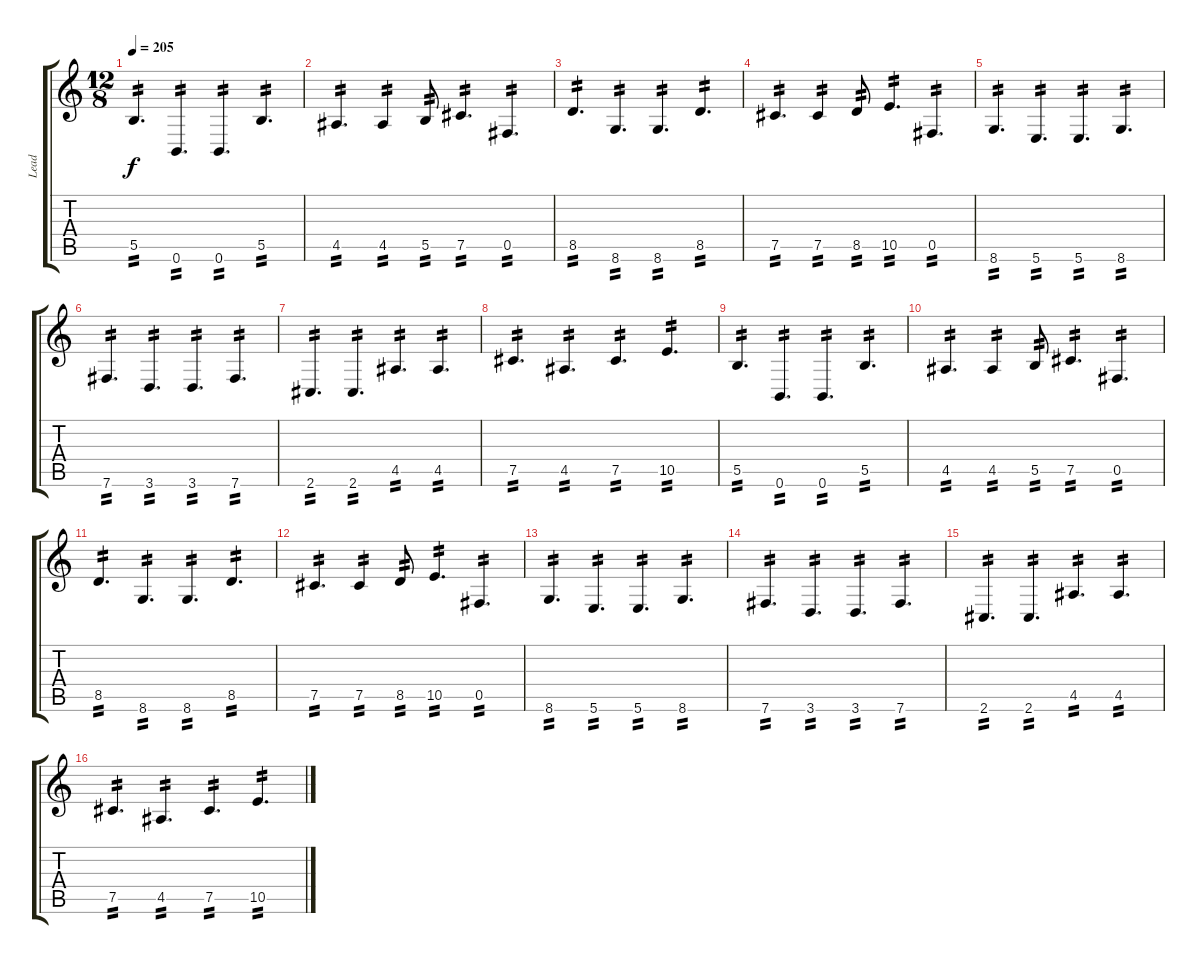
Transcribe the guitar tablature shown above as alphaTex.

\track ("Lead" "Lead") {instrument distortionguitar}
\staff {score tabs}
\tuning (Db4 Ab3 E3 B2 Gb2 B1) {hide}
\ts (12 8)
\tempo 205
\clef g2
\ks c
5.5.4{d tp 2 dy f} 0.6.4{d tp 2} 0.6.4{d tp 2} 5.5.4{d tp 2} |
4.5.4{d tp 2} 4.5.4{tp 2} 5.5.8{tp 2} 7.5.4{d tp 2} 0.5.4{d tp 2} |
8.5.4{d tp 2} 8.6.4{d tp 2} 8.6.4{d tp 2} 8.5.4{d tp 2} |
7.5.4{d tp 2} 7.5.4{tp 2} 8.5.8{tp 2} 10.5.4{d tp 2} 0.5.4{d tp 2} |
8.6.4{d tp 2} 5.6.4{d tp 2} 5.6.4{d tp 2} 8.6.4{d tp 2} |
7.6.4{d tp 2} 3.6.4{d tp 2} 3.6.4{d tp 2} 7.6.4{d tp 2} |
2.6.4{d tp 2} 2.6.4{d tp 2} 4.5.4{d tp 2} 4.5.4{d tp 2} |
7.5.4{d tp 2} 4.5.4{d tp 2} 7.5.4{d tp 2} 10.5.4{d tp 2} |
5.5.4{d tp 2} 0.6.4{d tp 2} 0.6.4{d tp 2} 5.5.4{d tp 2} |
4.5.4{d tp 2} 4.5.4{tp 2} 5.5.8{tp 2} 7.5.4{d tp 2} 0.5.4{d tp 2} |
8.5.4{d tp 2} 8.6.4{d tp 2} 8.6.4{d tp 2} 8.5.4{d tp 2} |
7.5.4{d tp 2} 7.5.4{tp 2} 8.5.8{tp 2} 10.5.4{d tp 2} 0.5.4{d tp 2} |
8.6.4{d tp 2} 5.6.4{d tp 2} 5.6.4{d tp 2} 8.6.4{d tp 2} |
7.6.4{d tp 2} 3.6.4{d tp 2} 3.6.4{d tp 2} 7.6.4{d tp 2} |
2.6.4{d tp 2} 2.6.4{d tp 2} 4.5.4{d tp 2} 4.5.4{d tp 2} |
7.5.4{d tp 2} 4.5.4{d tp 2} 7.5.4{d tp 2} 10.5.4{d tp 2}
